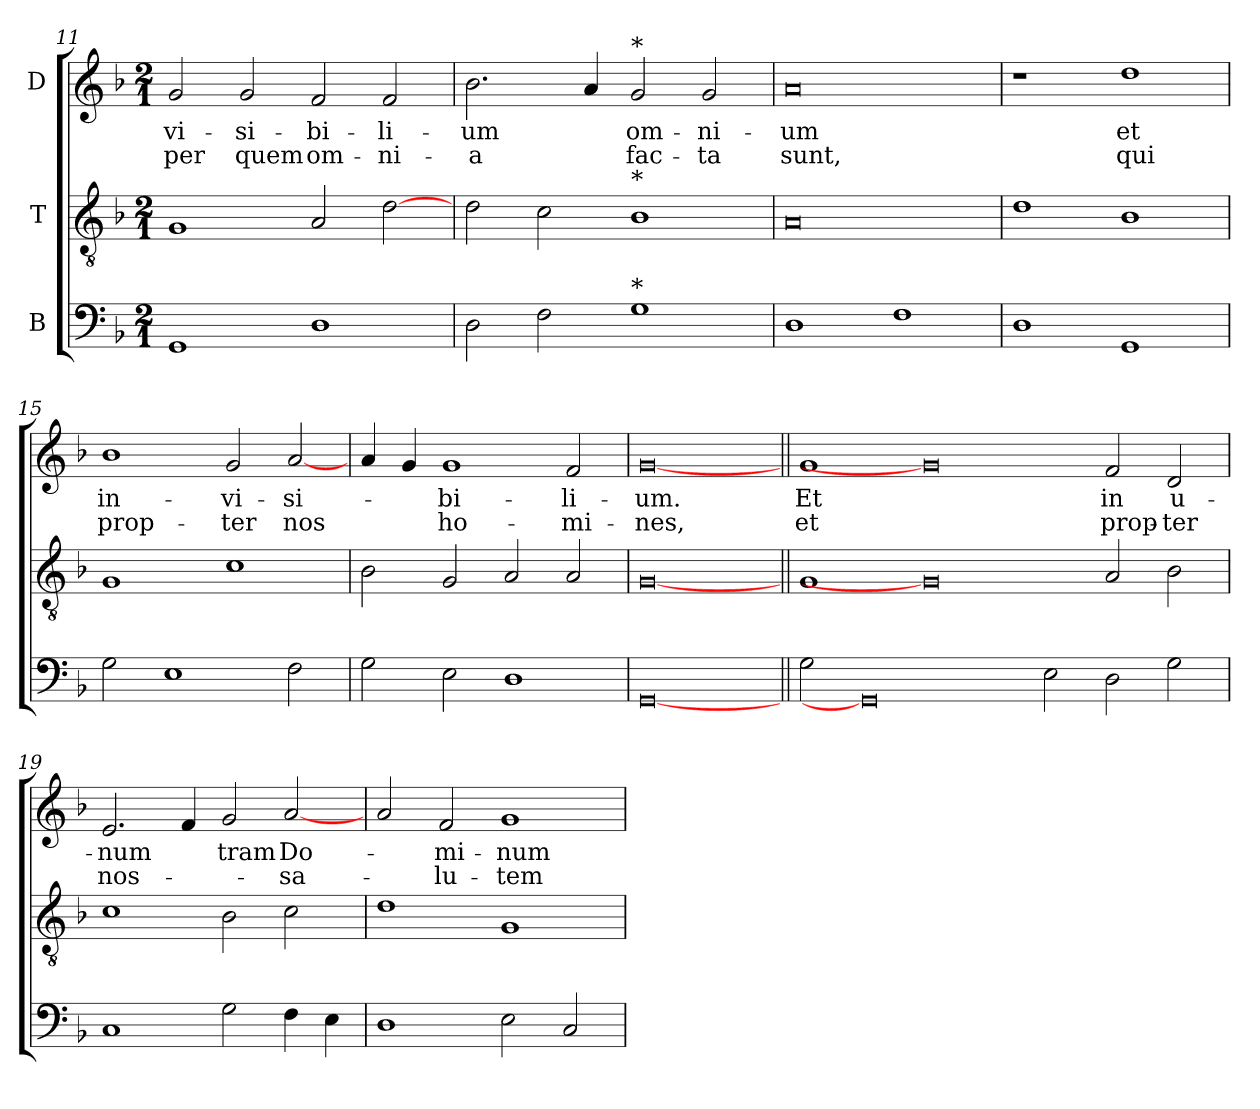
**kern	**kern	**kern	**text	**text
*part3	*part2	*part1	*part1	*part1
*staff3	*staff2	*staff1	*staff1	*staff1
*I"B	*I"T	*I"D	*	*
!!LO:LB:g=z
*clefF4	*clefGv2	*clefG2	*	*
*	*ITrd7c12	*	*	*
*k[b-]	*k[b-]	*k[b-]	*	*
*F:	*F:	*F:	*	*
*M2/1	*M2/1	*M2/1	*	*
=11	=11	=11	=11	=11
!	!	!	!LO:LY:b:color=#000000	!LO:LY:b:color=#000000
1GGi/	1GGi/	2gi/	vi-	per
!	!	!	!LO:LY:b:color=#000000	!LO:LY:b:color=#000000
.	.	2gi/	-si-	quem
!	!	!	!LO:LY:b:color=#000000	!LO:LY:b:color=#000000
1Di/	2AAi/	2fi/	-bi-	om-
!	!	!	!LO:LY:b:color=#000000	!LO:LY:b:color=#000000
.	[2Di\	2fi/	-li-	-ni-
=12	=12	=12	=12	=12
!	!	!	!LO:LY:b:color=#000000	!LO:LY:b:color=#000000
2Di\	2Di\	2.b-i\	-um	-a
2Fi\	2Ci\	.	.	.
.	.	4ai/	.	.
!	!	!LO:TX:t=*	!	!
!	!LO:TX:t=*	!	!	!
!LO:TX:t=*	!	!	!	!
!	!	!	!LO:LY:b:color=#000000	!LO:LY:b:color=#000000
1Gi\	1BB-i/	2gi/	om-	fac-
!	!	!	!LO:LY:b:color=#000000	!LO:LY:b:color=#000000
.	.	2gi/	-ni-	-ta
=13	=13	=13	=13	=13
!	!	!	!LO:LY:b:color=#000000	!LO:LY:b:color=#000000
1Di/	0AAi/	0ai/	-um	sunt,
1Fi\	.	.	.	.
=14	=14	=14	=14	=14
1Di/	1Di\	1r	.	.
!	!	!	!LO:LY:b:color=#000000	!LO:LY:b:color=#000000
1GGi/	1BB-i/	1ddi\	et	qui
=15	=15	=15	=15	=15
!	!	!	!LO:LY:b:color=#000000	!LO:LY:b:color=#000000
2Gi\	1GGi/	1b-i/	in-	prop-
1Ei\	.	.	.	.
!	!	!	!LO:LY:b:color=#000000	!LO:LY:b:color=#000000
.	1Ci\	2gi/	-vi-	-ter
!	!	!	!LO:LY:b:color=#000000	!LO:LY:b:color=#000000
2Fi\	.	[2ai/	-si-	nos
=16	=16	=16	=16	=16
2Gi\	2BB-i\	4ai/	.	.
.	.	4gi/	.	.
!	!	!	!LO:LY:b:color=#000000	!LO:LY:b:color=#000000
2Ei\	2GGi/	1gi/	-bi-	ho-
1Di/	2AAi/	.	.	.
!	!	!	!LO:LY:b:color=#000000	!LO:LY:b:color=#000000
.	2AAi/	2fi/	-li-	-mi-
=17	=17	=17	=17	=17
!	!	!	!LO:LY:b:color=#000000	!LO:LY:b:color=#000000
[0GGi/	[0GGi/	[0gi/	-um.	-nes,
!!LO:LB:g=z
=18||	=18||	=18||	=18||	=18||
!	!	!	!LO:LY:b:color=#000000	!LO:LY:b:color=#000000
2Gi\	1GGi/	1gi/	Et	et
0GGi/]	.	.	.	.
.	0GGi/]	0gi/]	.	.
2Ei\	.	.	.	.
!	!	!	!LO:LY:b:color=#000000	!LO:LY:b:color=#000000
2Di\	2AAi/	2fi/	in	prop-
!	!	!	!LO:LY:b:color=#000000	!LO:LY:b:color=#000000
2Gi\	2BB-i\	2di/	u-	-ter
=19	=19	=19	=19	=19
!	!	!	!LO:LY:b:color=#000000	!LO:LY:b:color=#000000
1Ci/	1Ci\	2.ei/	-num	nos-
.	.	4fi/	.	.
!	!	!	!LO:LY:b:color=#000000	!
2Gi\	2BB-i\	2gi/	-tram	.
!	!	!	!LO:LY:b:color=#000000	!LO:LY:b:color=#000000
4Fi\	2Ci\	[2ai/	Do-	sa-
4Ei\	.	.	.	.
=20	=20	=20	=20	=20
1Di/	1Di\	2ai/	.	.
!	!	!	!LO:LY:b:color=#000000	!LO:LY:b:color=#000000
.	.	2fi/	-mi-	-lu-
!	!	!	!LO:LY:b:color=#000000	!LO:LY:b:color=#000000
2Ei\	1GGi/	1gi/	-num	-tem
2Ci/	.	.	.	.
=	=	=	=	=
*-	*-	*-	*-	*-
